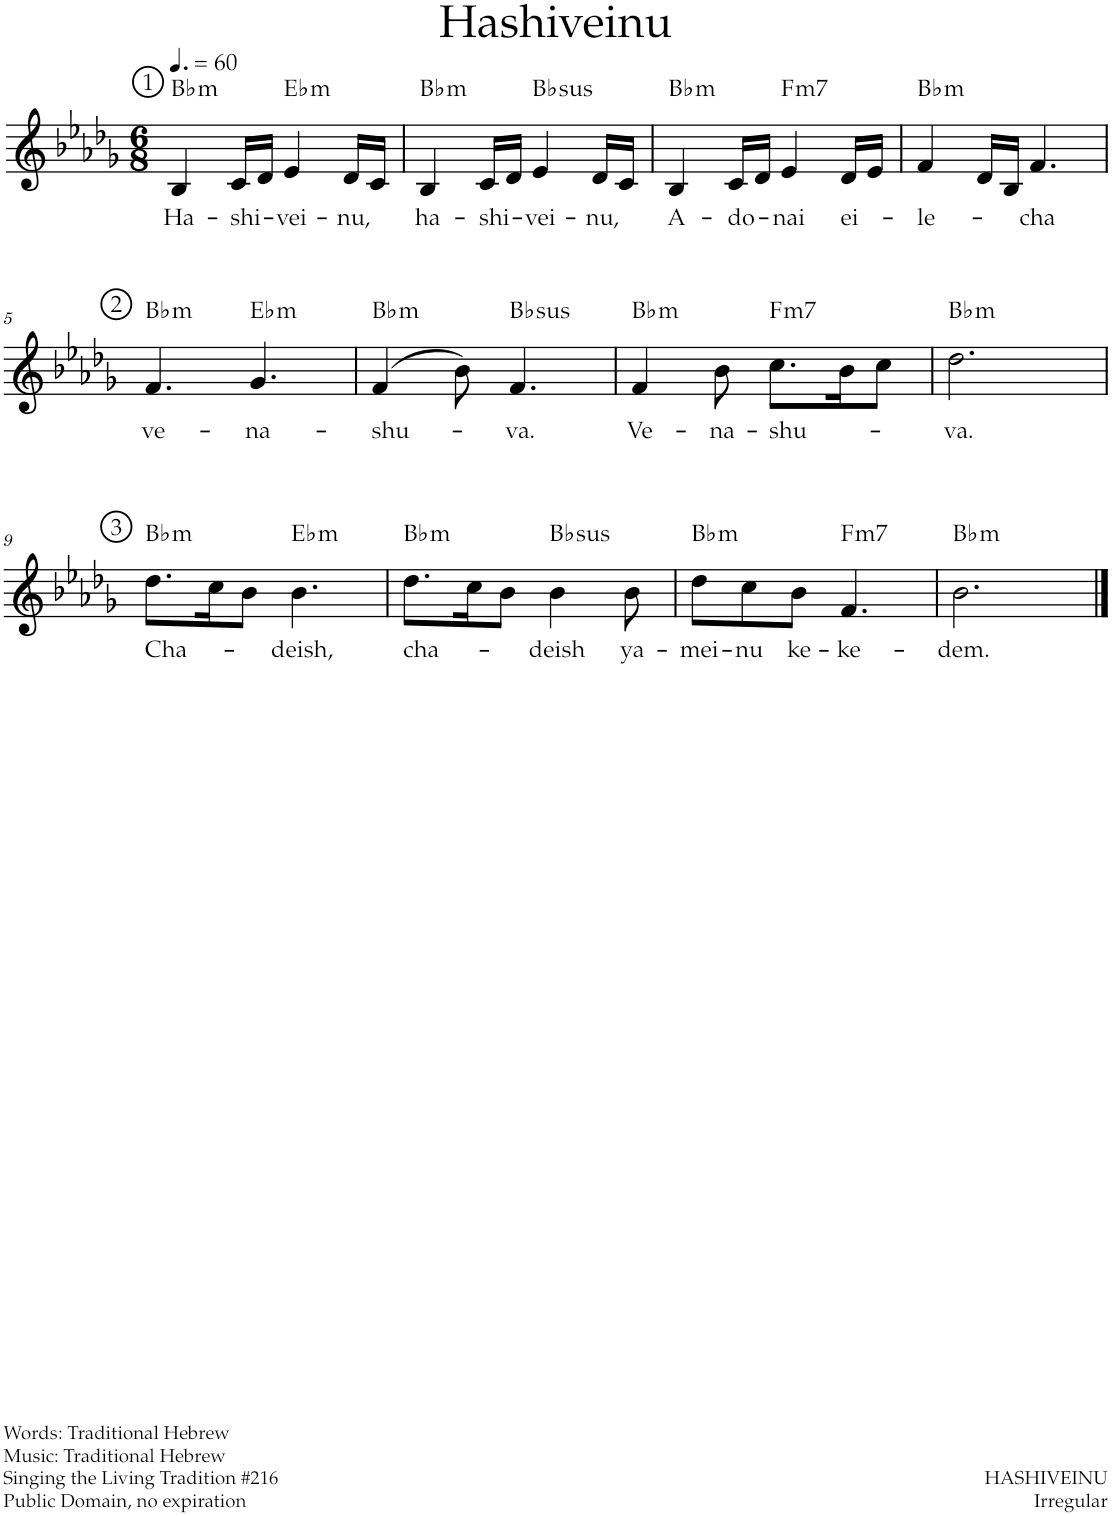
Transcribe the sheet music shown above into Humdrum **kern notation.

**kern	**text	**harte
*part1	*part1	*part1
*staff1	*staff1	*
*I"Oboe	*	*
*I'Ob.	*	*
*clefG2	*	*
*k[b-e-a-d-g-]	*	*
*M6/8	*	*
*MM90	*	*
!!LO:REH:place=s1:a:cj:enc=circle:t=1
=1	=1	=1
!	!LO:LY:b	!LO:H:kt=m
4B-/	Ha-	Bb:min
!	!LO:LY:b	!
16c/LL	-shi-	.
16d-/JJ	.	.
!	!LO:LY:b	!LO:H:kt=m
4e-/	-vei-	Eb:min
!	!LO:LY:b	!
16d-/LL	-nu,	.
16c/JJ	.	.
=2	=2	=2
!	!LO:LY:b	!LO:H:kt=m
4B-/	ha-	Bb:min
!	!LO:LY:b	!
16c/LL	-shi-	.
16d-/JJ	.	.
!	!LO:LY:b	!LO:H:kt=sus
4e-/	-vei-	Bb:sus4
!	!LO:LY:b	!
16d-/LL	-nu,	.
16c/JJ	.	.
=3	=3	=3
!	!LO:LY:b	!LO:H:kt=m
4B-/	A-	Bb:min
!	!LO:LY:b	!
16c/LL	-do-	.
16d-/JJ	.	.
!	!LO:LY:b	!LO:H:kt=m7
4e-/	-nai	F:min7
!	!LO:LY:b	!
16d-/LL	ei-	.
16e-/JJ	.	.
=4	=4	=4
!	!LO:LY:b	!LO:H:kt=m
4f/	-le-	Bb:min
16d-/LL	.	.
16B-/JJ	.	.
!	!LO:LY:b	!
4.f/	-cha	.
!!LO:LB:g=z
!!LO:REH:place=s1:a:cj:enc=circle:t=2
=5	=5	=5
!	!LO:LY:b	!LO:H:kt=m
4.f/	ve-	Bb:min
!	!LO:LY:b	!LO:H:kt=m
4.g-/	-na-	Eb:min
=6	=6	=6
!	!LO:LY:b	!LO:H:kt=m
(>4f/	-shu-	Bb:min
8b-\)	.	.
!	!LO:LY:b	!LO:H:kt=sus
4.f/	-va.	Bb:sus4
=7	=7	=7
!	!LO:LY:b	!LO:H:kt=m
4f/	Ve-	Bb:min
!	!LO:LY:b	!
8b-\	-na-	.
!	!LO:LY:b	!LO:H:kt=m7
8.cc\L	-shu-	F:min7
16b-\K	.	.
8cc\J	.	.
=8	=8	=8
!	!LO:LY:b	!LO:H:kt=m
2.dd-\	-va.	Bb:min
!!LO:LB:g=z
!!LO:REH:place=s1:a:cj:enc=circle:t=3
=9	=9	=9
!	!LO:LY:b	!LO:H:kt=m
8.dd-\L	Cha-	Bb:min
16cc\K	.	.
8b-\J	.	.
!	!LO:LY:b	!LO:H:kt=m
4.b-\	-deish,	Eb:min
=10	=10	=10
!	!LO:LY:b	!LO:H:kt=m
8.dd-\L	cha-	Bb:min
16cc\K	.	.
8b-\J	.	.
!	!LO:LY:b	!LO:H:kt=sus
4b-\	-deish	Bb:sus4
!	!LO:LY:b	!
8b-\	ya-	.
=11	=11	=11
!	!LO:LY:b	!LO:H:kt=m
8dd-\L	-mei-	Bb:min
!	!LO:LY:b	!
8cc\	-nu	.
!	!LO:LY:b	!
8b-\J	ke-	.
!	!LO:LY:b	!LO:H:kt=m7
4.f/	-ke-	F:min7
=12	=12	=12
!	!LO:LY:b	!LO:H:kt=m
2.b-\	-dem.	Bb:min
==	==	==
*-	*-	*-
